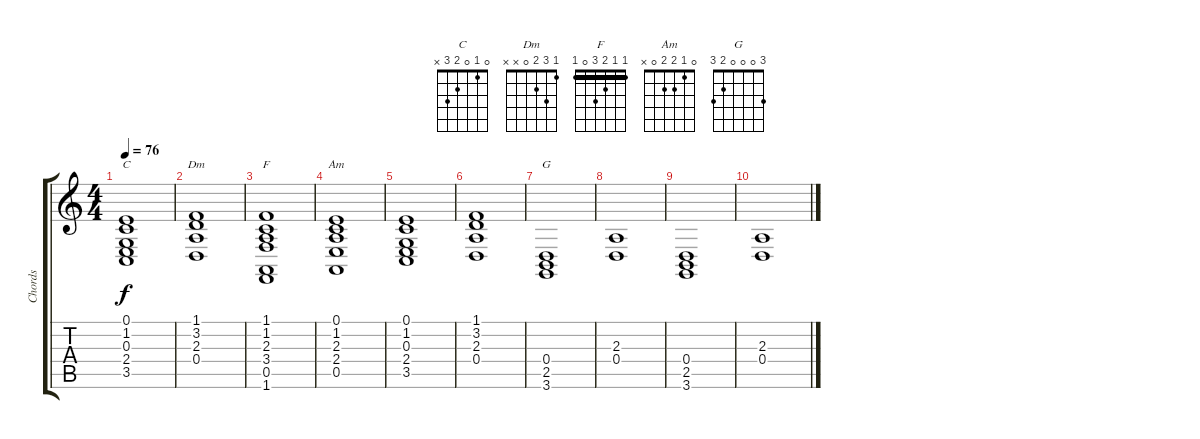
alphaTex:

\track ("Chords" "Chords") {instrument pad8sweep}
\staff {score tabs}
\tuning (E4 B3 G3 D3 A2 E2) {hide}
\chord ("C" 0 1 0 2 3 x)
\chord ("Dm" 1 3 2 0 x x)
\chord ("F" 1 1 2 3 0 1) {barre 1}
\chord ("Am" 0 1 2 2 0 x)
\chord ("G" 3 0 0 0 2 3)
\ts (4 4)
\tempo 76
\clef g2
\ks c
(0.1 1.2 0.3 2.4 3.5).1{ch "C" dy f} |
(1.1 3.2 2.3 0.4).1{ch "Dm"} |
(1.1 1.2 2.3 3.4 0.5 1.6).1{ch "F"} |
(0.1 1.2 2.3 2.4 0.5).1{ch "Am"} |
(0.1 1.2 0.3 2.4 3.5).1 |
(1.1 3.2 2.3 0.4).1 |
(0.4 2.5 3.6).1{ch "G" volume 5} |
(2.3 0.4).1 |
(0.4 2.5 3.6).1{volume 0} |
(2.3 0.4).1
